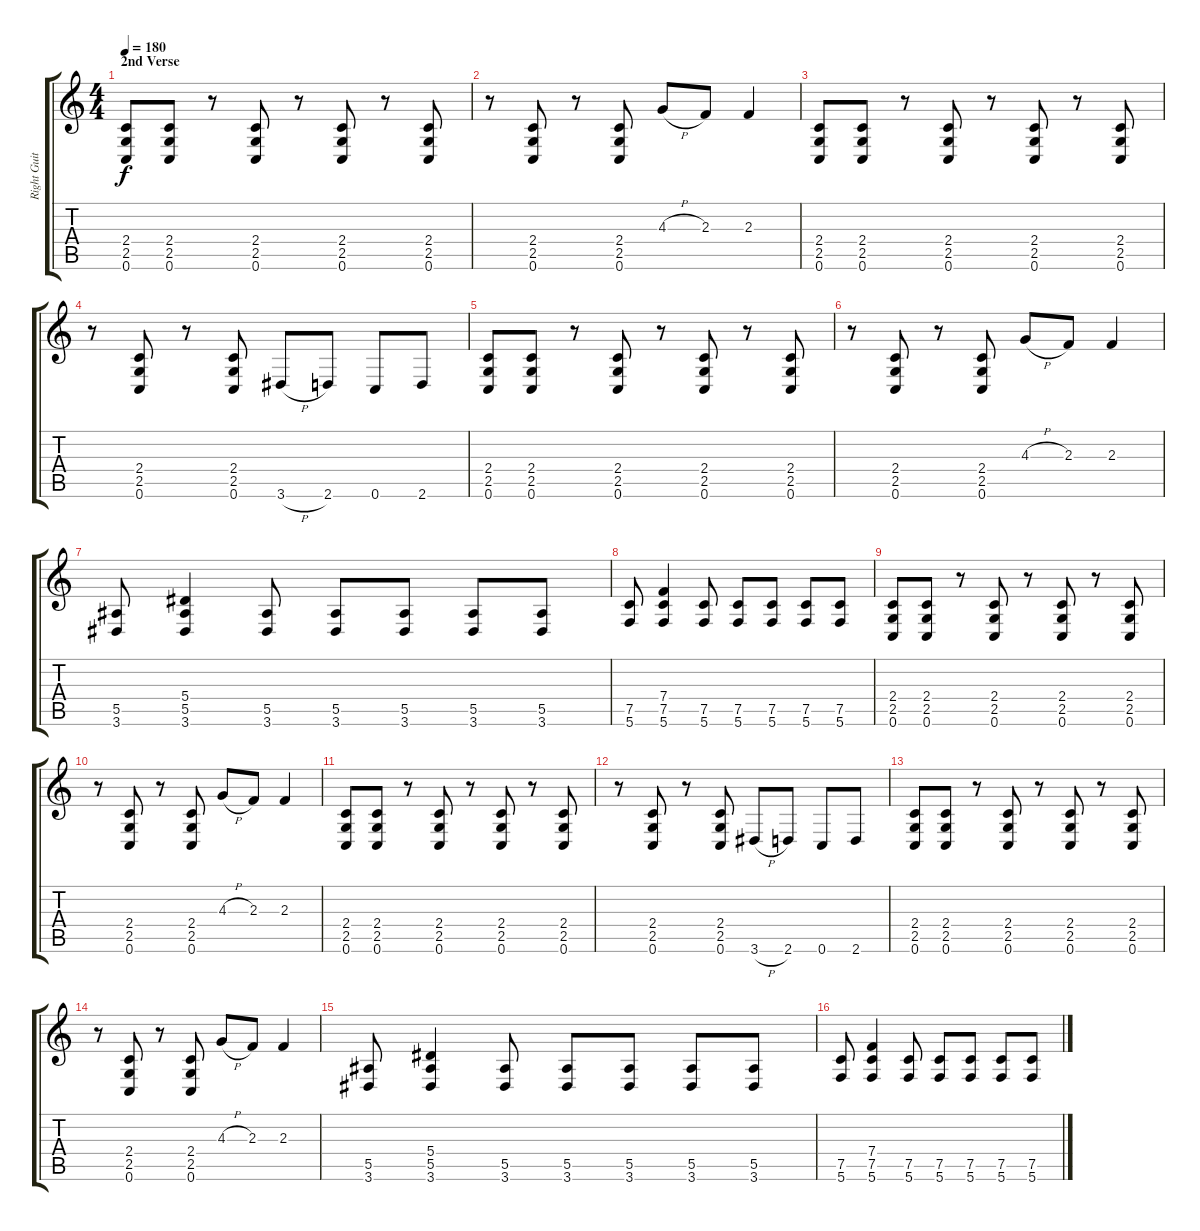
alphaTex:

\track ("Right Guitar" "Right Guit") {instrument distortionguitar}
\staff {score tabs}
\tuning (C4 G3 Eb3 Bb2 F2 C2) {hide}
\ts (4 4)
\section ("" "2nd Verse")
\tempo 180
\clef g2
\ks c
(2.4 2.5 0.6).8{dy f} (2.4 2.5 0.6).8 r.8 (2.4 2.5 0.6).8 r.8 (2.4 2.5 0.6).8 r.8 (2.4 2.5 0.6).8 |
r.8 (2.4 2.5 0.6).8 r.8 (2.4 2.5 0.6).8 4.3{h}.8 2.3.8 2.3.4 |
(2.4 2.5 0.6).8 (2.4 2.5 0.6).8 r.8 (2.4 2.5 0.6).8 r.8 (2.4 2.5 0.6).8 r.8 (2.4 2.5 0.6).8 |
r.8 (2.4 2.5 0.6).8 r.8 (2.4 2.5 0.6).8 3.6{h}.8 2.6.8 0.6.8 2.6.8 |
(2.4 2.5 0.6).8 (2.4 2.5 0.6).8 r.8 (2.4 2.5 0.6).8 r.8 (2.4 2.5 0.6).8 r.8 (2.4 2.5 0.6).8 |
r.8 (2.4 2.5 0.6).8 r.8 (2.4 2.5 0.6).8 4.3{h}.8 2.3.8 2.3.4 |
(5.5 3.6).8 (5.4 5.5 3.6).4 (5.5 3.6).8 (5.5 3.6).8 (5.5 3.6).8 (5.5 3.6).8 (5.5 3.6).8 |
(7.5 5.6).8 (7.4 7.5 5.6).4 (7.5 5.6).8 (7.5 5.6).8 (7.5 5.6).8 (7.5 5.6).8 (7.5 5.6).8 |
(2.4 2.5 0.6).8 (2.4 2.5 0.6).8 r.8 (2.4 2.5 0.6).8 r.8 (2.4 2.5 0.6).8 r.8 (2.4 2.5 0.6).8 |
r.8 (2.4 2.5 0.6).8 r.8 (2.4 2.5 0.6).8 4.3{h}.8 2.3.8 2.3.4 |
(2.4 2.5 0.6).8 (2.4 2.5 0.6).8 r.8 (2.4 2.5 0.6).8 r.8 (2.4 2.5 0.6).8 r.8 (2.4 2.5 0.6).8 |
r.8 (2.4 2.5 0.6).8 r.8 (2.4 2.5 0.6).8 3.6{h}.8 2.6.8 0.6.8 2.6.8 |
(2.4 2.5 0.6).8 (2.4 2.5 0.6).8 r.8 (2.4 2.5 0.6).8 r.8 (2.4 2.5 0.6).8 r.8 (2.4 2.5 0.6).8 |
r.8 (2.4 2.5 0.6).8 r.8 (2.4 2.5 0.6).8 4.3{h}.8 2.3.8 2.3.4 |
(5.5 3.6).8 (5.4 5.5 3.6).4 (5.5 3.6).8 (5.5 3.6).8 (5.5 3.6).8 (5.5 3.6).8 (5.5 3.6).8 |
(7.5 5.6).8 (7.4 7.5 5.6).4 (7.5 5.6).8 (7.5 5.6).8 (7.5 5.6).8 (7.5 5.6).8 (7.5 5.6).8
